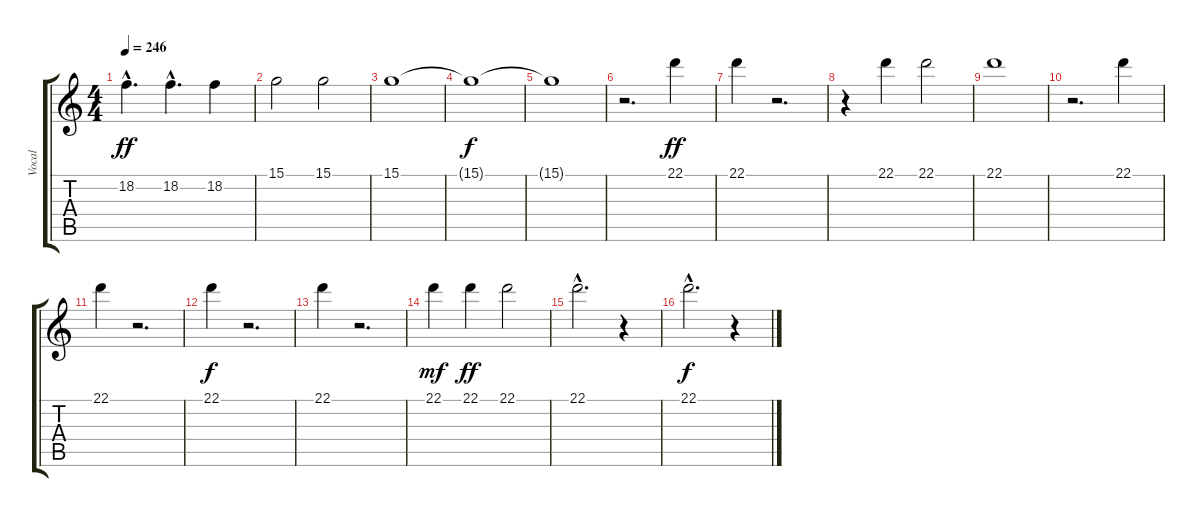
\track ("Vocal" "Vocal") {instrument synthvoice}
\staff {score tabs}
\tuning (E4 B3 G3 D3 A2 E2) {hide}
\ts (4 4)
\tempo 246
\clef g2
\ks c
18.2{hac}.4{d dy ff} 18.2{hac}.4{d} 18.2.4 |
15.1.2 15.1.2 |
15.1.1 |
15.1{t}.1{dy f} |
15.1{t}.1 |
r.2{d} 22.1.4{dy ff} |
22.1.4 r.2{d} |
r.4 22.1.4 22.1.2 |
22.1.1 |
r.2{d} 22.1.4 |
22.1.4 r.2{d} |
22.1.4{dy f} r.2{d} |
22.1.4 r.2{d} |
22.1.4{dy mf} 22.1.4{dy ff} 22.1.2 |
22.1{hac}.2{d} r.4 |
22.1{hac}.2{d dy f} r.4
